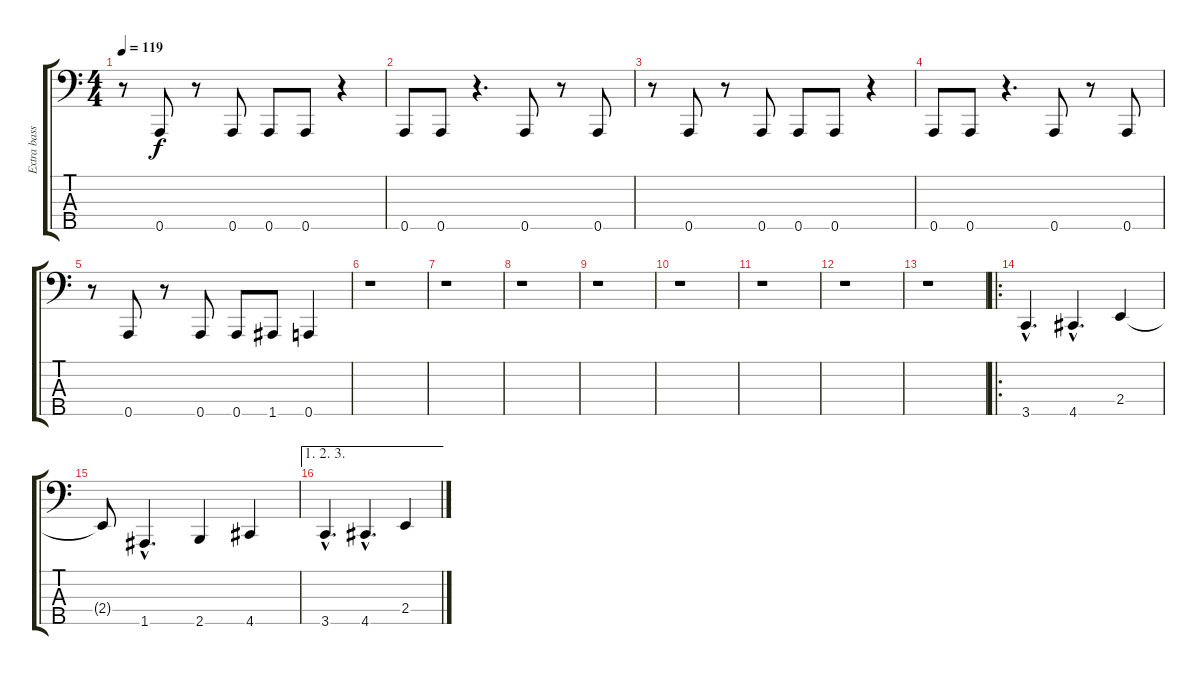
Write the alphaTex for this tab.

\track ("Extra bass" "Extra bass") {instrument electricbassfinger}
\staff {score tabs}
\tuning (F2 C2 G1 D1 A0) {hide}
\ts (4 4)
\tempo 119
\clef f4
\ks c
r.8{dy f} 0.5.8 r.8 0.5.8 0.5.8 0.5.8 r.4 |
0.5.8 0.5.8 r.4{d} 0.5.8 r.8 0.5.8 |
r.8 0.5.8 r.8 0.5.8 0.5.8 0.5.8 r.4 |
0.5.8 0.5.8 r.4{d} 0.5.8 r.8 0.5.8 |
r.8 0.5.8 r.8 0.5.8 0.5.8 1.5.8 0.5.4 |
r.1 |
r.1 |
r.1 |
r.1 |
r.1 |
r.1 |
r.1 |
r.1 |
\ro
3.5{hac}.4{d} 4.5{hac}.4{d} 2.4.4 |
2.4{t}.8 1.5{hac}.4{d} 2.5.4 4.5.4 |
\ae (1 2 3)
3.5{hac}.4{d} 4.5{hac}.4{d} 2.4.4
